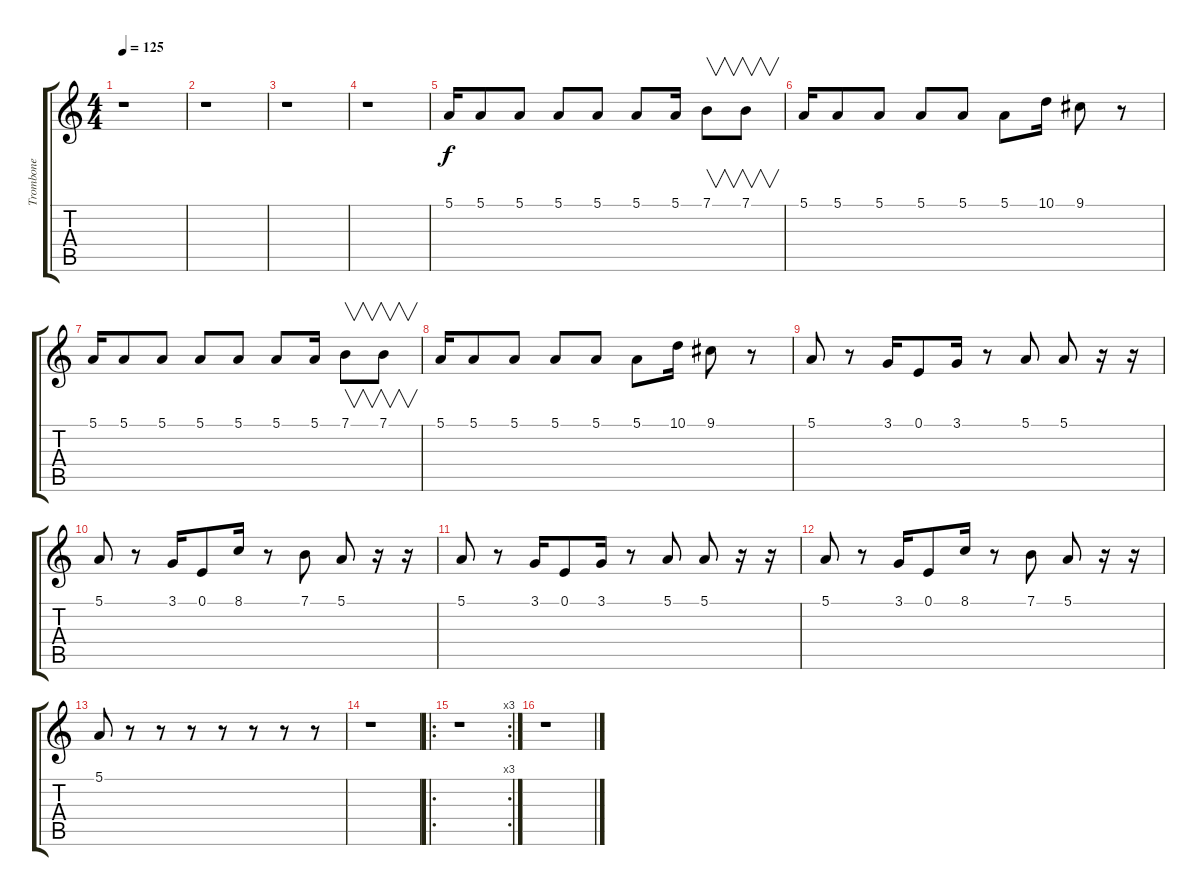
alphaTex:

\track ("Trombone" "Trombone") {instrument trombone}
\staff {score tabs}
\tuning (E4 B3 G3 D3 A2 E2) {hide}
\ts (4 4)
\tempo 125
\clef g2
\ks c
r.1{dy f instrument trombone} |
r.1 |
r.1 |
r.1 |
5.1.16 5.1.8 5.1.8 5.1.8 5.1.8 5.1.8 5.1.16 7.1.8{v} 7.1.8{v} |
5.1.16 5.1.8 5.1.8 5.1.8 5.1.8 5.1.8 10.1.16 9.1.8 r.8 |
5.1.16 5.1.8 5.1.8 5.1.8 5.1.8 5.1.8 5.1.16 7.1.8{v} 7.1.8{v} |
5.1.16 5.1.8 5.1.8 5.1.8 5.1.8 5.1.8 10.1.16 9.1.8 r.8 |
5.1.8 r.8 3.1.16 0.1.8 3.1.16 r.8 5.1.8 5.1.8 r.16 r.16 |
5.1.8 r.8 3.1.16 0.1.8 8.1.16 r.8 7.1.8 5.1.8 r.16 r.16 |
5.1.8 r.8 3.1.16 0.1.8 3.1.16 r.8 5.1.8 5.1.8 r.16 r.16 |
5.1.8 r.8 3.1.16 0.1.8 8.1.16 r.8 7.1.8 5.1.8 r.16 r.16 |
5.1.8 r.8 r.8 r.8 r.8 r.8 r.8 r.8 |
r.1 |
\ro
\rc 3
r.1 |
r.1
